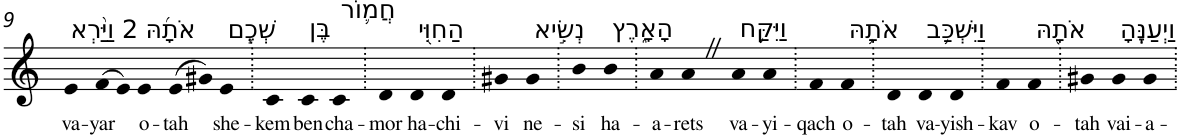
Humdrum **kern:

**kern	**text
*part1	*part1
*staff1	*staff1
*I"Piano	*
*I'Pno	*
!!LO:PB:g=z
*clefG2	*
*k[]	*
=9	=9
!LO:TX:a:t=2 וַיַּ֨רְא	!
!	!LO:LY:b
4e	va-
!	!LO:LY:b
(>8f	-yar
8e)	.
!LO:TX:a:t=אֹתָ֜הּ	!
!	!LO:LY:b
4e	o-
!	!LO:LY:b
(>8e	-tah
8g#X)	.
!LO:TX:a:t=שְׁכֶ֧ם	!
!	!LO:LY:b
4e	she-
=10.	=10.
!	!LO:LY:b
4c	-kem
!LO:TX:a:t=בֶּן	!
!	!LO:LY:b
4c	ben
!LO:TX:a:t=חֲמ֛וֹר	!
!	!LO:LY:b
4c	cha-
=11.	=11.
!	!LO:LY:b
4d	-mor
!LO:TX:a:t=הַחִוִּ֖י	!
!	!LO:LY:b
4d	ha-
!	!LO:LY:b
4d	-chi-
=12.	=12.
!	!LO:LY:b
4g#X	-vi
!LO:TX:a:t=נְשִׂ֣יא	!
!	!LO:LY:b
4g#	ne-
=13.	=13.
!	!LO:LY:b
4b	-si
!LO:TX:a:t=הָאָ֑רֶץ	!
!	!LO:LY:b
4b	ha-
=14.	=14.
!	!LO:LY:b
4a	-a-
!	!LO:LY:b
4aZ	-rets
!LO:TX:a:t=וַיִּקַּ֥ח	!
!	!LO:LY:b
4a	va-
!	!LO:LY:b
4a	-yi-
=15.	=15.
!	!LO:LY:b
4f	-qach
!LO:TX:a:t=אֹתָ֛הּ	!
!	!LO:LY:b
4f	o-
=16.	=16.
!	!LO:LY:b
4d	-tah
!LO:TX:a:t=וַיִּשְׁכַּ֥ב	!
!	!LO:LY:b
4d	va-
!	!LO:LY:b
4d	-yish-
=17.	=17.
!	!LO:LY:b
4f	-kav
!LO:TX:a:t=אֹתָ֖הּ	!
!	!LO:LY:b
4f	o-
=18.	=18.
!	!LO:LY:b
4g#X	-tah
!LO:TX:a:t=וַיְעַנֶּֽהָ	!
!	!LO:LY:b
4g#	vai-
!	!LO:LY:b
4g#	-a-
=.	=.
*-	*-
